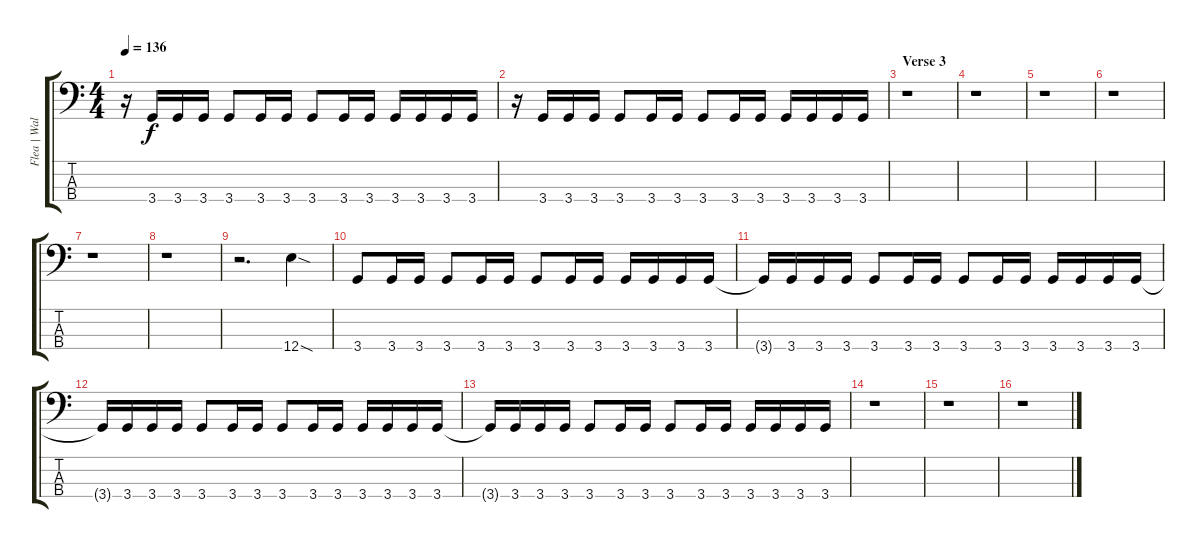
\track ("Flea | Wal Mk II | Bass" "Flea | Wal") {instrument electricbassfinger}
\staff {score tabs}
\tuning (G2 D2 A1 E1) {hide}
\ts (4 4)
\tempo 136
\clef f4
\ks c
r.16{dy f} 3.4.16 3.4.16 3.4.16 3.4.8 3.4.16 3.4.16 3.4.8 3.4.16 3.4.16 3.4.16 3.4.16 3.4.16 3.4.16 |
r.16 3.4.16 3.4.16 3.4.16 3.4.8 3.4.16 3.4.16 3.4.8 3.4.16 3.4.16 3.4.16 3.4.16 3.4.16 3.4.16 |
\section ("" "Verse 3")
r.1 |
r.1 |
r.1 |
r.1 |
r.1 |
r.1 |
r.2{d} 12.4{sod}.4 |
3.4.8 3.4.16 3.4.16 3.4.8 3.4.16 3.4.16 3.4.8 3.4.16 3.4.16 3.4.16 3.4.16 3.4.16 3.4.16 |
3.4{t}.16 3.4.16 3.4.16 3.4.16 3.4.8 3.4.16 3.4.16 3.4.8 3.4.16 3.4.16 3.4.16 3.4.16 3.4.16 3.4.16 |
3.4{t}.16 3.4.16 3.4.16 3.4.16 3.4.8 3.4.16 3.4.16 3.4.8 3.4.16 3.4.16 3.4.16 3.4.16 3.4.16 3.4.16 |
3.4{t}.16 3.4.16 3.4.16 3.4.16 3.4.8 3.4.16 3.4.16 3.4.8 3.4.16 3.4.16 3.4.16 3.4.16 3.4.16 3.4.16 |
r.1 |
r.1 |
r.1
